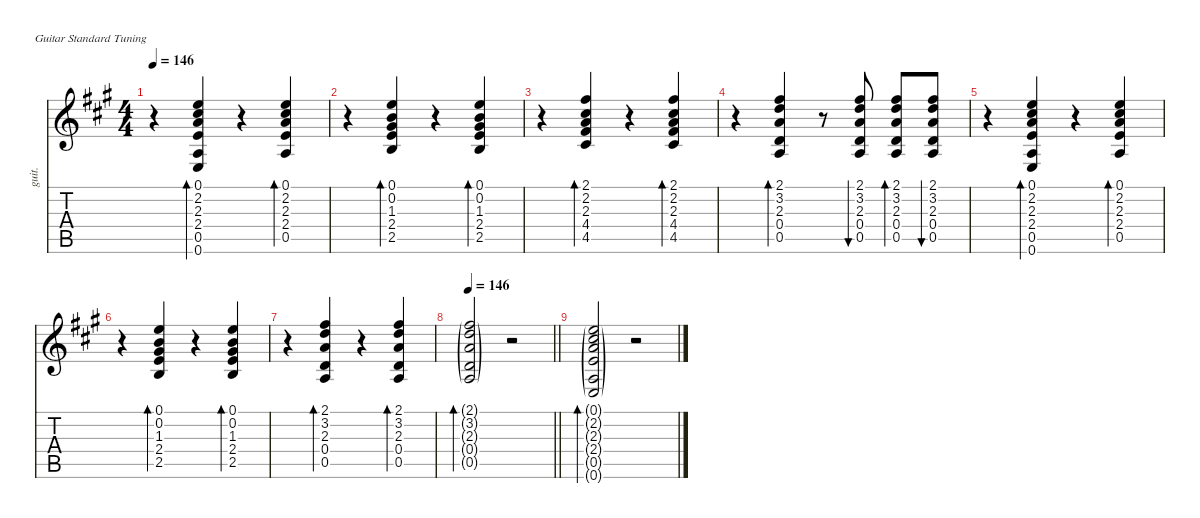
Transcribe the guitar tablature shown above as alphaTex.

\defaultSystemsLayout 4
\hideDynamics
\bracketExtendMode nobrackets
\otherSystemsTrackNameOrientation horizontal
\track ("Guitar-hid" "guit.") {defaultSystemsLayout 4 mute instrument acousticguitarsteel}
\staff {score tabs}
\tuning (E4 B3 G3 D3 A2 E2)
\ts (4 4)
\tempo 146
\clef g2
\ks a
r.4{dy f beam Down} (0.1{acc forcenatural} 2.2{acc #} 2.3{acc forcenatural} 2.4{acc forcenatural} 0.5{acc forcenatural} 0.6{acc forcenatural}).4{bd 30 beam Up} r.4{beam Up} (0.1{acc forcenatural} 2.2{acc #} 2.3{acc forcenatural} 2.4{acc forcenatural} 0.5{acc forcenatural}).4{bd 30 beam Up} |
r.4{beam Down} (0.1{acc forcenatural} 0.2{acc forcenatural} 1.3{acc #} 2.4{acc forcenatural} 2.5{acc forcenatural}).4{bd 30 beam Up} r.4{beam Up} (0.1{acc forcenatural} 0.2{acc forcenatural} 1.3{acc #} 2.4{acc forcenatural} 2.5{acc forcenatural}).4{bd 30 beam Up} |
r.4{beam Down} (2.1{acc #} 2.2{acc #} 2.3{acc forcenatural} 4.4{acc #} 4.5{acc #}).4{bd 30 beam Up} r.4{beam Up} (2.1{acc #} 2.2{acc #} 2.3{acc forcenatural} 4.4{acc #} 4.5{acc #}).4{bd 30 beam Up} |
r.4{beam Down} (2.1{acc #} 3.2{acc forcenatural} 2.3{acc forcenatural} 0.4{acc forcenatural} 0.5{acc forcenatural}).4{bd 30 beam Up} r.8{beam Up} (2.1{acc #} 3.2{acc forcenatural} 2.3{acc forcenatural} 0.4{acc forcenatural} 0.5{acc forcenatural}).8{bu 30 beam Up} (2.1{acc #} 3.2{acc forcenatural} 2.3{acc forcenatural} 0.4{acc forcenatural} 0.5{acc forcenatural}).8{bd 30 beam Up} (2.1{acc #} 3.2{acc forcenatural} 2.3{acc forcenatural} 0.4{acc forcenatural} 0.5{acc forcenatural}).8{bu 30 beam Up} |
r.4{beam Down} (0.1{acc forcenatural} 2.2{acc #} 2.3{acc forcenatural} 2.4{acc forcenatural} 0.5{acc forcenatural} 0.6{acc forcenatural}).4{bd 30 beam Up} r.4{beam Up} (0.1{acc forcenatural} 2.2{acc #} 2.3{acc forcenatural} 2.4{acc forcenatural} 0.5{acc forcenatural}).4{bd 30 beam Up} |
r.4{beam Down} (0.1{acc forcenatural} 0.2{acc forcenatural} 1.3{acc #} 2.4{acc forcenatural} 2.5{acc forcenatural}).4{bd 30 beam Up} r.4{beam Up} (0.1{acc forcenatural} 0.2{acc forcenatural} 1.3{acc #} 2.4{acc forcenatural} 2.5{acc forcenatural}).4{bd 30 beam Up} |
r.4{beam Down} (2.1{acc #} 3.2{acc forcenatural} 2.3{acc forcenatural} 0.4{acc forcenatural} 0.5{acc forcenatural}).4{bd 30 beam Up} r.4{beam Up} (2.1{acc #} 3.2{acc forcenatural} 2.3{acc forcenatural} 0.4{acc forcenatural} 0.5{acc forcenatural}).4{bd 30 beam Up} |
\tempo 146
\tempo (75 0.875 hide)
\barLineRight lightlight
(2.1{g acc #} 3.2{g acc forcenatural} 2.3{g acc forcenatural} 0.4{g acc forcenatural} 0.5{g acc forcenatural}).2{bd 240 dy mf beam Up} r.2{beam Up} |
(0.1{g acc forcenatural} 2.2{g acc #} 2.3{g acc forcenatural} 2.4{g acc forcenatural} 0.5{g acc forcenatural} 0.6{g acc forcenatural}).2{bd 240 beam Up} r.2{beam Up}
